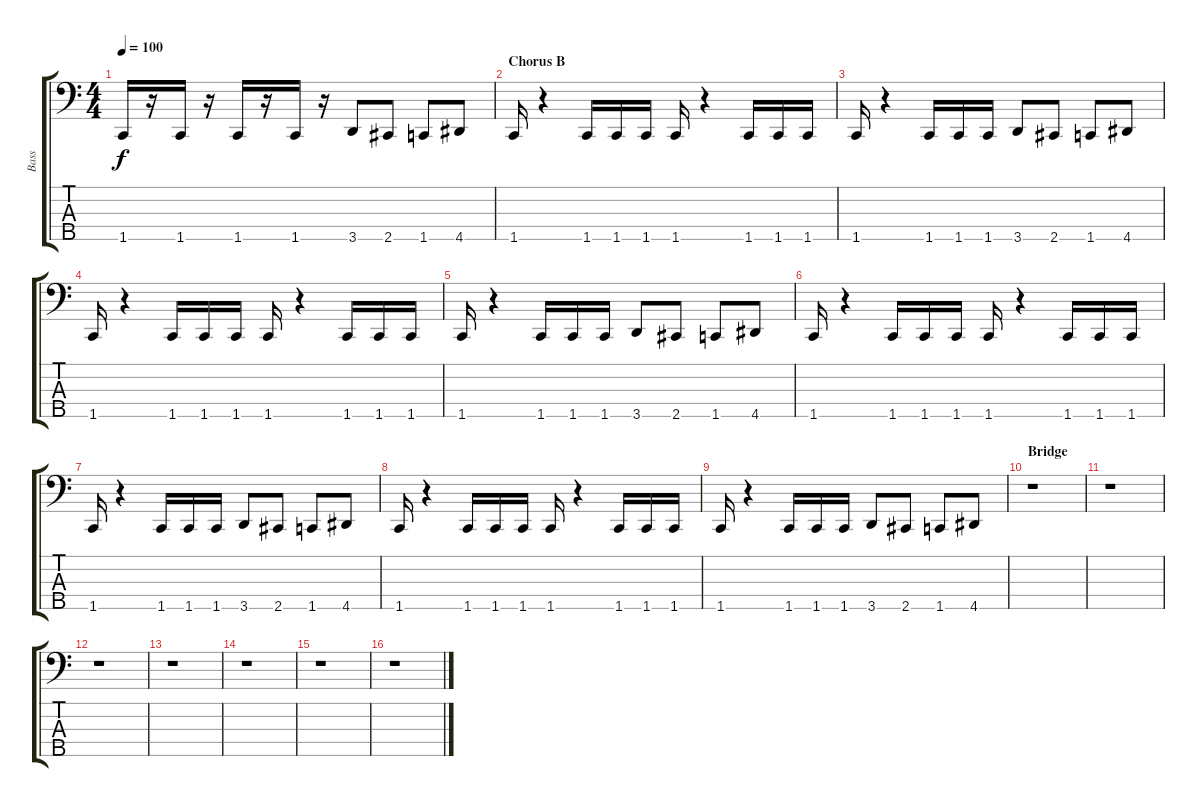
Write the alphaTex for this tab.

\track ("Bass" "Bass") {instrument electricbasspick}
\staff {score tabs}
\tuning (G2 D2 A1 E1 B0) {hide}
\ts (4 4)
\tempo 100
\clef f4
\ks c
1.5.16{dy f} r.16 1.5.16 r.16 1.5.16 r.16 1.5.16 r.16 3.5.8 2.5.8 1.5.8 4.5.8 |
\section ("" "Chorus B")
1.5.16 r.4 1.5.16 1.5.16 1.5.16 1.5.16 r.4 1.5.16 1.5.16 1.5.16 |
1.5.16 r.4 1.5.16 1.5.16 1.5.16 3.5.8 2.5.8 1.5.8 4.5.8 |
1.5.16 r.4 1.5.16 1.5.16 1.5.16 1.5.16 r.4 1.5.16 1.5.16 1.5.16 |
1.5.16 r.4 1.5.16 1.5.16 1.5.16 3.5.8 2.5.8 1.5.8 4.5.8 |
1.5.16 r.4 1.5.16 1.5.16 1.5.16 1.5.16 r.4 1.5.16 1.5.16 1.5.16 |
1.5.16 r.4 1.5.16 1.5.16 1.5.16 3.5.8 2.5.8 1.5.8 4.5.8 |
1.5.16 r.4 1.5.16 1.5.16 1.5.16 1.5.16 r.4 1.5.16 1.5.16 1.5.16 |
1.5.16 r.4 1.5.16 1.5.16 1.5.16 3.5.8 2.5.8 1.5.8 4.5.8 |
\section ("" "Bridge")
r.1 |
r.1 |
r.1 |
r.1 |
r.1 |
r.1 |
r.1
